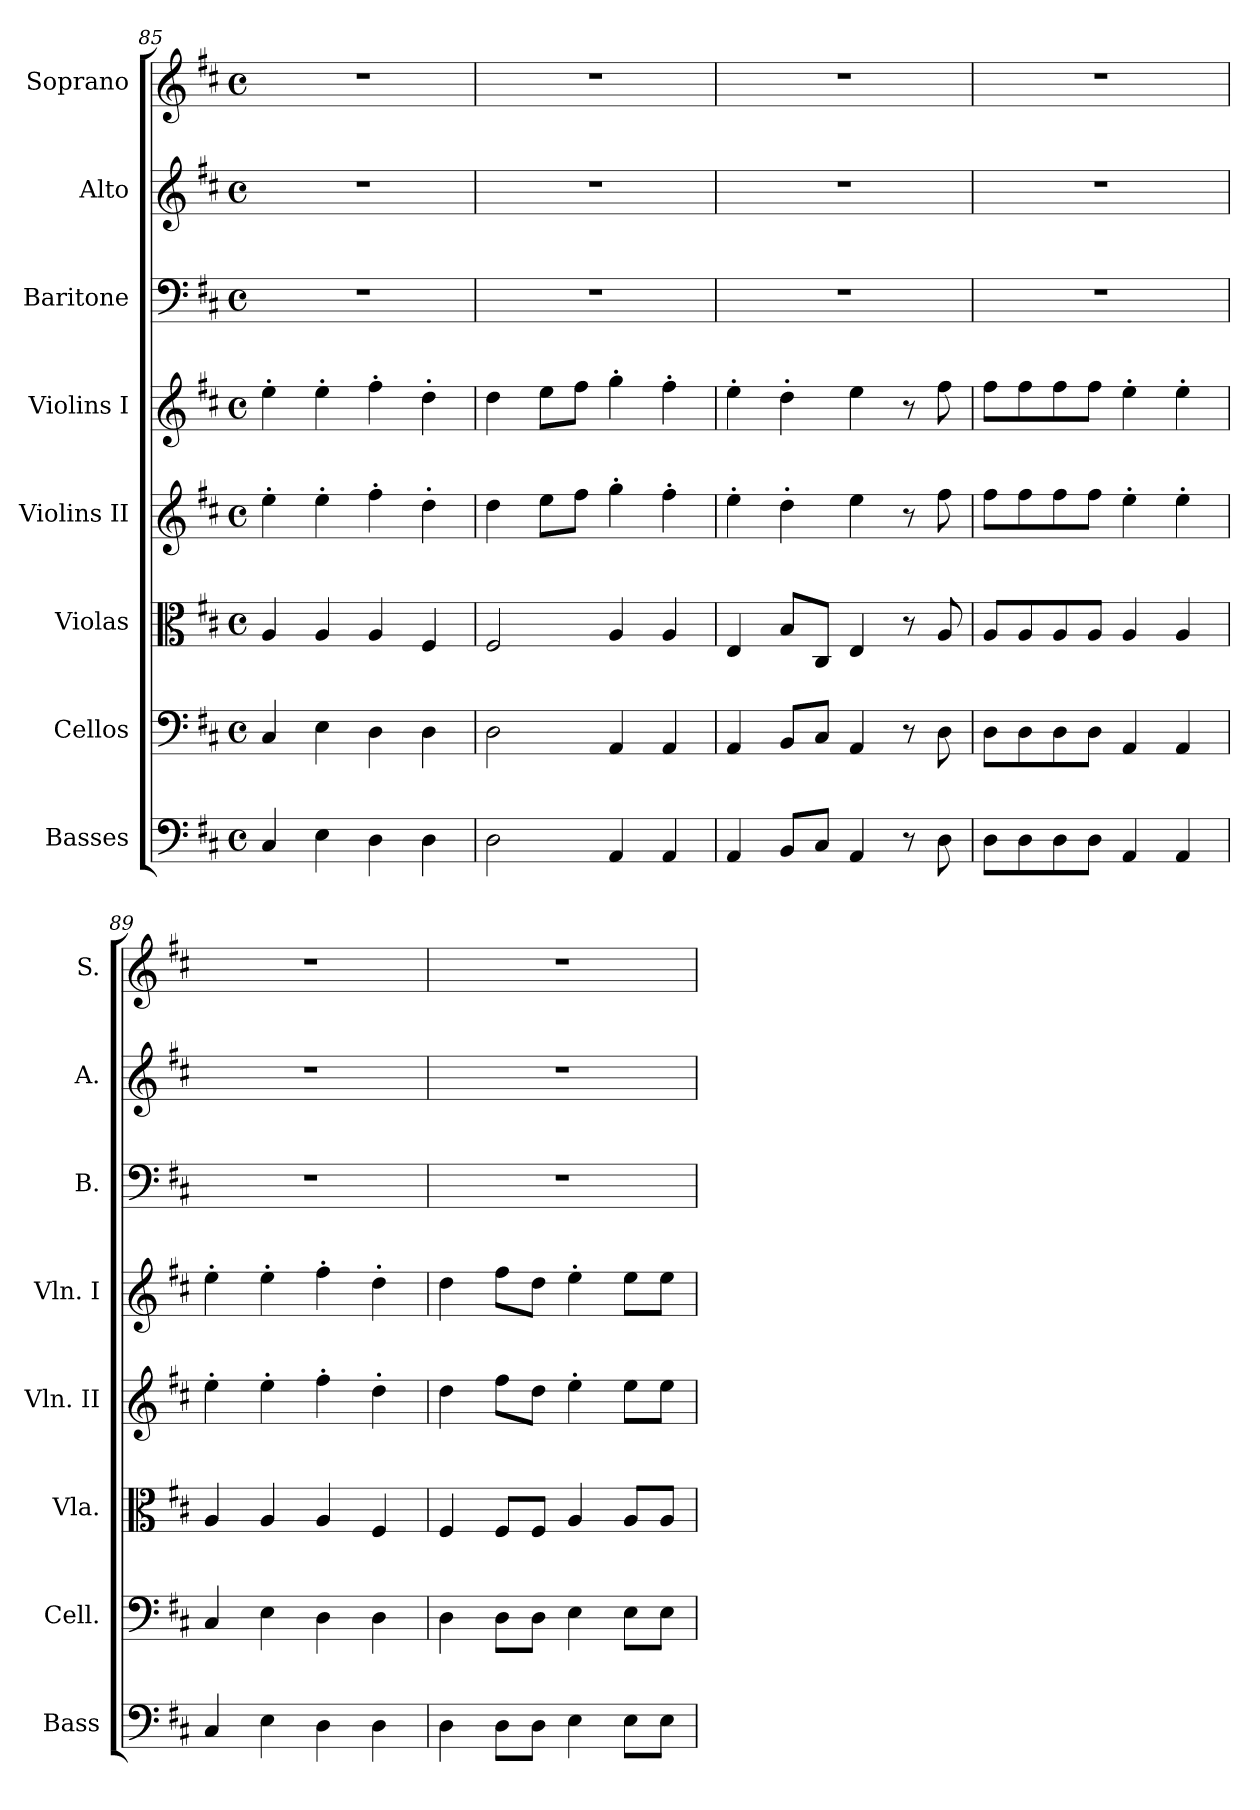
**kern	**kern	**kern	**kern	**kern	**kern	**kern	**kern
*part8	*part7	*part6	*part5	*part4	*part3	*part2	*part1
*staff8	*staff7	*staff6	*staff5	*staff4	*staff3	*staff2	*staff1
*I"Basses	*I"Cellos	*I"Violas	*I"Violins II	*I"Violins I	*I"Baritone	*I"Alto	*I"Soprano
*I'Bass	*I'Cell.	*I'Vla.	*I'Vln. II	*I'Vln. I	*I'B.	*I'A.	*I'S.
*clefF4	*clefF4	*clefC3	*clefG2	*clefG2	*clefF4	*clefG2	*clefG2
*ITrd7c12	*	*	*	*	*	*	*
*k[f#c#]	*k[f#c#]	*k[f#c#]	*k[f#c#]	*k[f#c#]	*k[f#c#]	*k[f#c#]	*k[f#c#]
*D:	*D:	*D:	*D:	*D:	*D:	*D:	*D:
*M4/4	*M4/4	*M4/4	*M4/4	*M4/4	*M4/4	*M4/4	*M4/4
*met(c)	*met(c)	*met(c)	*met(c)	*met(c)	*met(c)	*met(c)	*met(c)
=85	=85	=85	=85	=85	=85	=85	=85
4CC#/	4C#/	4A/	4ee'>\	4ee'>\	1r	1r	1r
4EE\	4E\	4A/	4ee'>\	4ee'>\	.	.	.
4DD\	4D\	4A/	4ff#'>\	4ff#'>\	.	.	.
4DD\	4D\	4F#/	4dd'>\	4dd'>\	.	.	.
=86	=86	=86	=86	=86	=86	=86	=86
2DD\	2D\	2F#/	4dd\	4dd\	1r	1r	1r
.	.	.	8ee\L	8ee\L	.	.	.
.	.	.	8ff#\J	8ff#\J	.	.	.
4AAA/	4AA/	4A/	4gg'>\	4gg'>\	.	.	.
4AAA/	4AA/	4A/	4ff#'>\	4ff#'>\	.	.	.
!!LO:PB:g=z
=87	=87	=87	=87	=87	=87	=87	=87
4AAA/	4AA/	4E/	4ee'>\	4ee'>\	1r	1r	1r
8BBB/L	8BB/L	8B/L	4dd'>\	4dd'>\	.	.	.
8CC#/J	8C#/J	8C#/J	.	.	.	.	.
4AAA/	4AA/	4E/	4ee\	4ee\	.	.	.
8r	8r	8r	8r	8r	.	.	.
8DD\	8D\	8A/	8ff#\	8ff#\	.	.	.
=88	=88	=88	=88	=88	=88	=88	=88
8DD\L	8D\L	8A/L	8ff#\L	8ff#\L	1r	1r	1r
8DD\	8D\	8A/	8ff#\	8ff#\	.	.	.
8DD\	8D\	8A/	8ff#\	8ff#\	.	.	.
8DD\J	8D\J	8A/J	8ff#\J	8ff#\J	.	.	.
4AAA/	4AA/	4A/	4ee'>\	4ee'>\	.	.	.
4AAA/	4AA/	4A/	4ee'>\	4ee'>\	.	.	.
=89	=89	=89	=89	=89	=89	=89	=89
4CC#/	4C#/	4A/	4ee'>\	4ee'>\	1r	1r	1r
4EE\	4E\	4A/	4ee'>\	4ee'>\	.	.	.
4DD\	4D\	4A/	4ff#'>\	4ff#'>\	.	.	.
4DD\	4D\	4F#/	4dd'>\	4dd'>\	.	.	.
=90	=90	=90	=90	=90	=90	=90	=90
4DD\	4D\	4F#/	4dd\	4dd\	1r	1r	1r
8DD\L	8D\L	8F#/L	8ff#\L	8ff#\L	.	.	.
8DD\J	8D\J	8F#/J	8dd\J	8dd\J	.	.	.
4EE\	4E\	4A/	4ee'>\	4ee'>\	.	.	.
8EE\L	8E\L	8A/L	8ee\L	8ee\L	.	.	.
8EE\J	8E\J	8A/J	8ee\J	8ee\J	.	.	.
=	=	=	=	=	=	=	=
*-	*-	*-	*-	*-	*-	*-	*-
